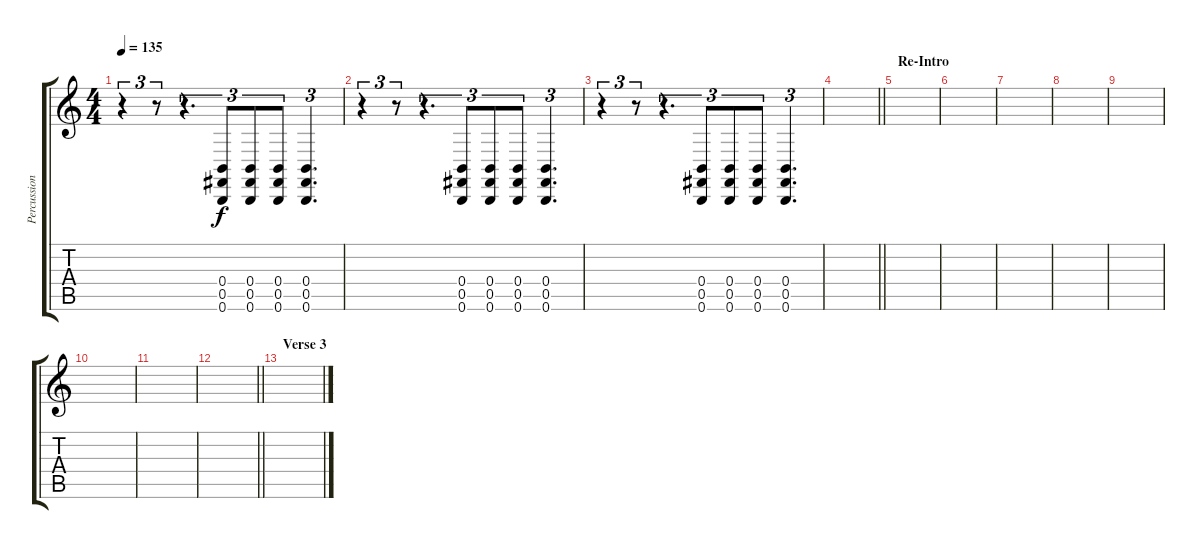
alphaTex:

\track ("Percussion" "Percussion") {instrument melodictom}
\staff {score tabs}
\tuning (Db4 Ab3 E3 B2 Gb2 B1) {hide}
\ts (4 4)
\tempo 135
\clef g2
\ks c
r.4{tu (3 2) dy f} r.8{tu (3 2)} r.4{d tu (3 2)} (0.4 0.5 0.6).8{tu (3 2)} (0.4 0.5 0.6).8{tu (3 2)} (0.4 0.5 0.6).8{tu (3 2)} (0.4 0.5 0.6).4{d tu (3 2)} |
r.4{tu (3 2)} r.8{tu (3 2)} r.4{d tu (3 2)} (0.4 0.5 0.6).8{tu (3 2)} (0.4 0.5 0.6).8{tu (3 2)} (0.4 0.5 0.6).8{tu (3 2)} (0.4 0.5 0.6).4{d tu (3 2)} |
r.4{tu (3 2)} r.8{tu (3 2)} r.4{d tu (3 2)} (0.4 0.5 0.6).8{tu (3 2)} (0.4 0.5 0.6).8{tu (3 2)} (0.4 0.5 0.6).8{tu (3 2)} (0.4 0.5 0.6).4{d tu (3 2)} |
\barLineRight lightlight
|
\section ("" "Re-Intro")
|
|
|
|
|
|
|
\barLineRight lightlight
|
\section ("" "Verse 3")
